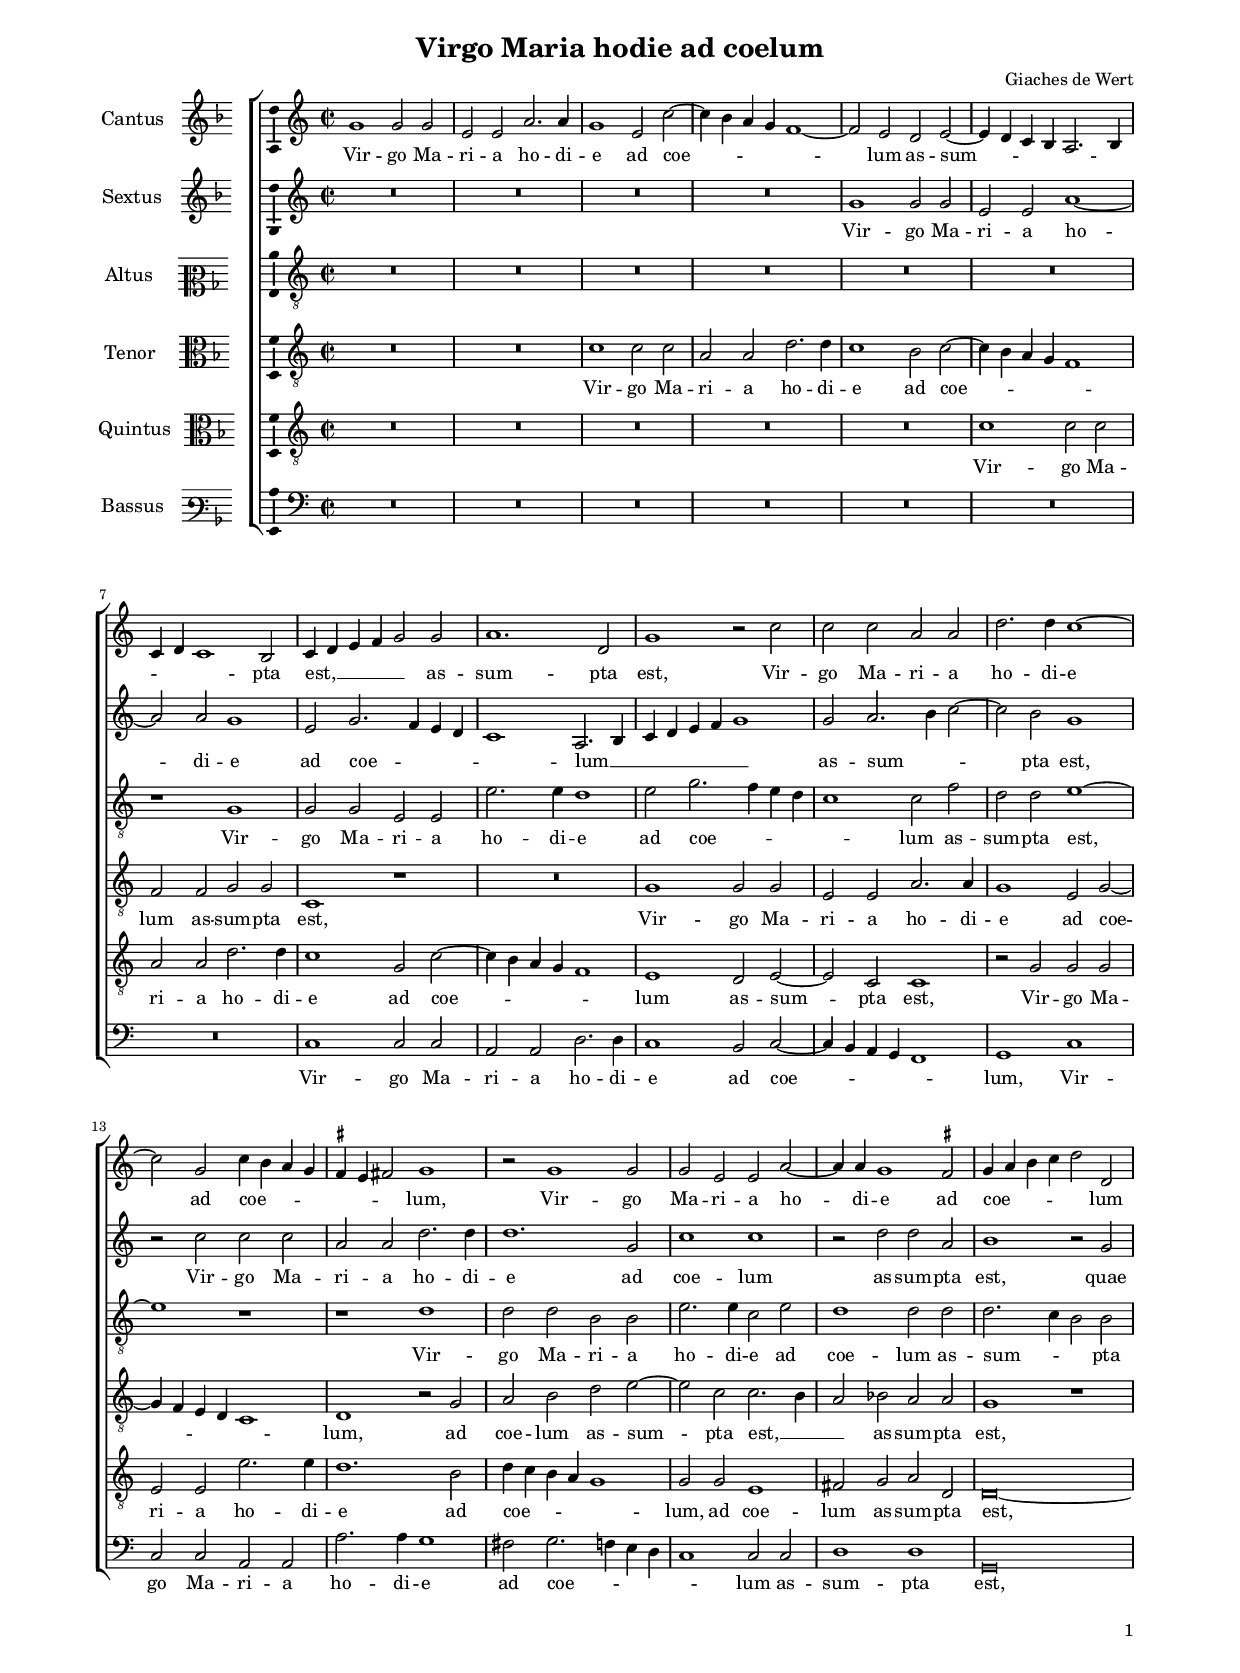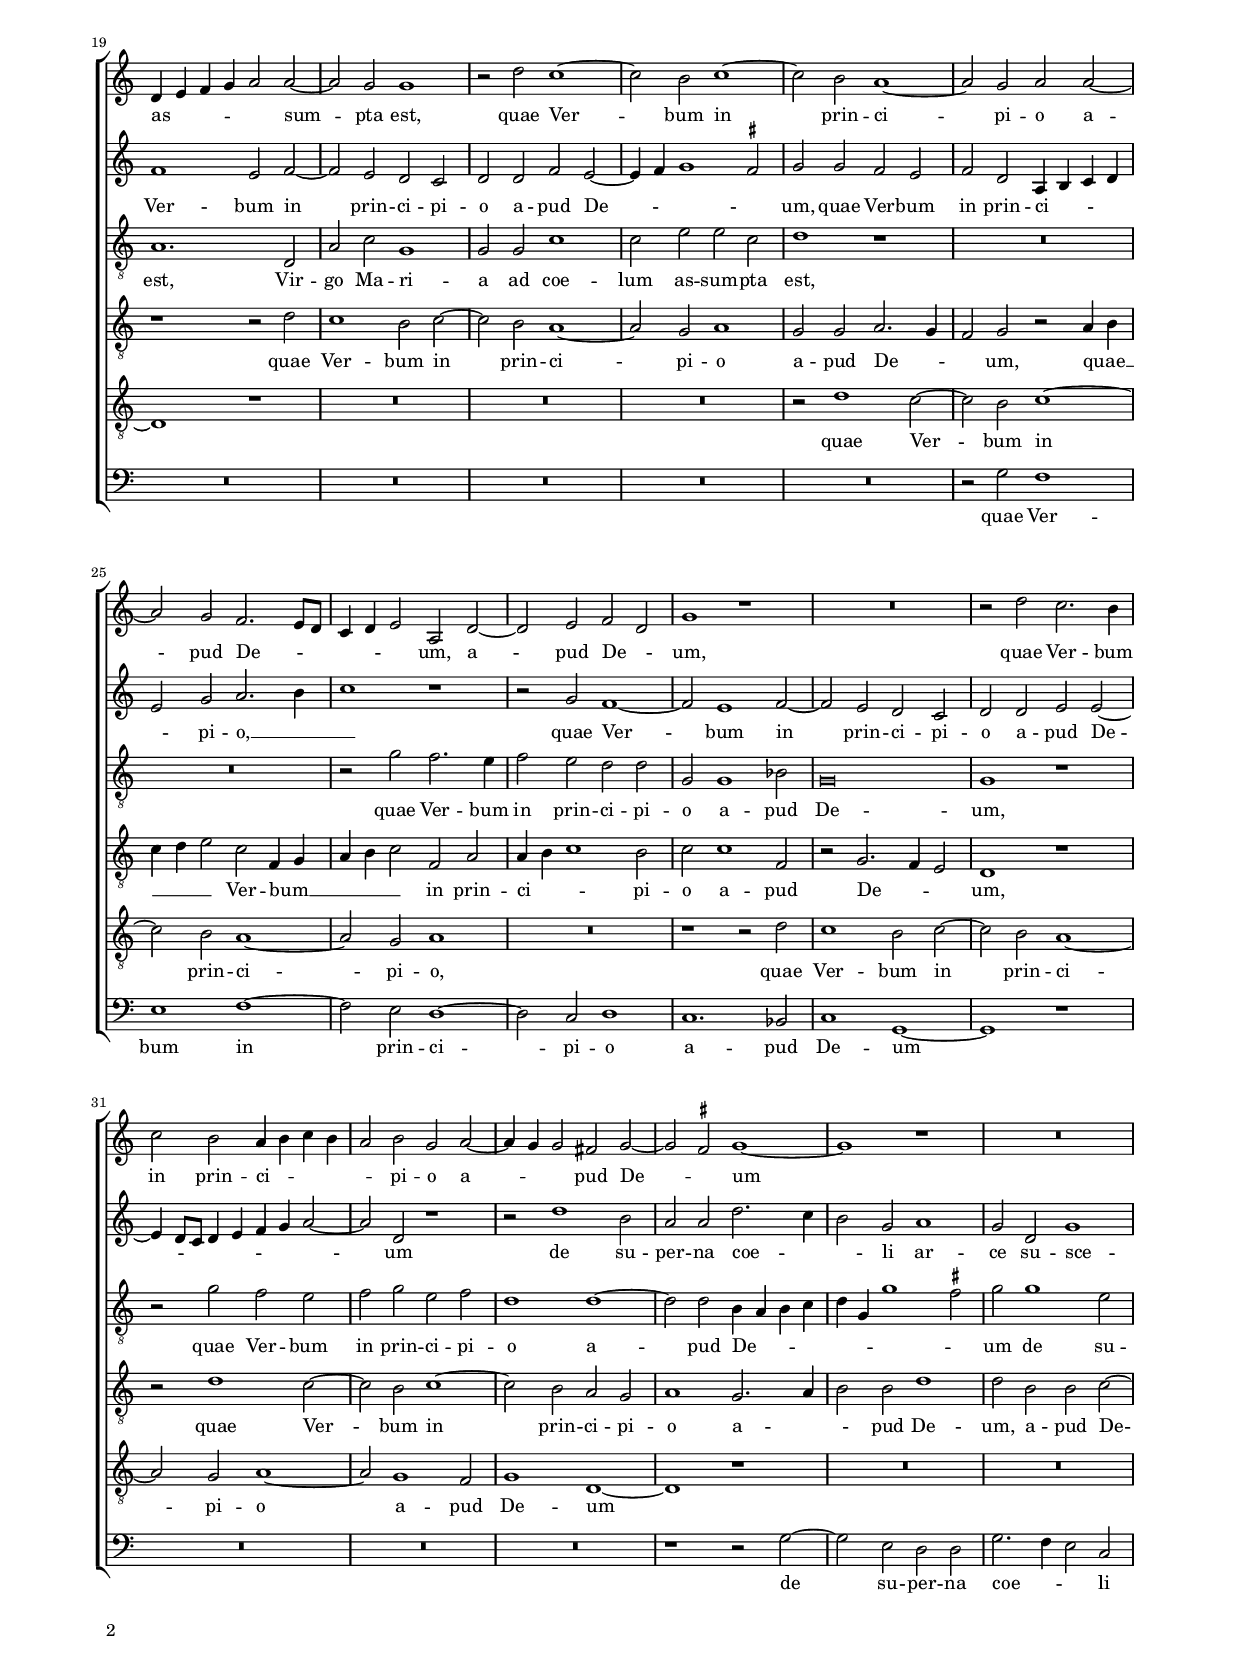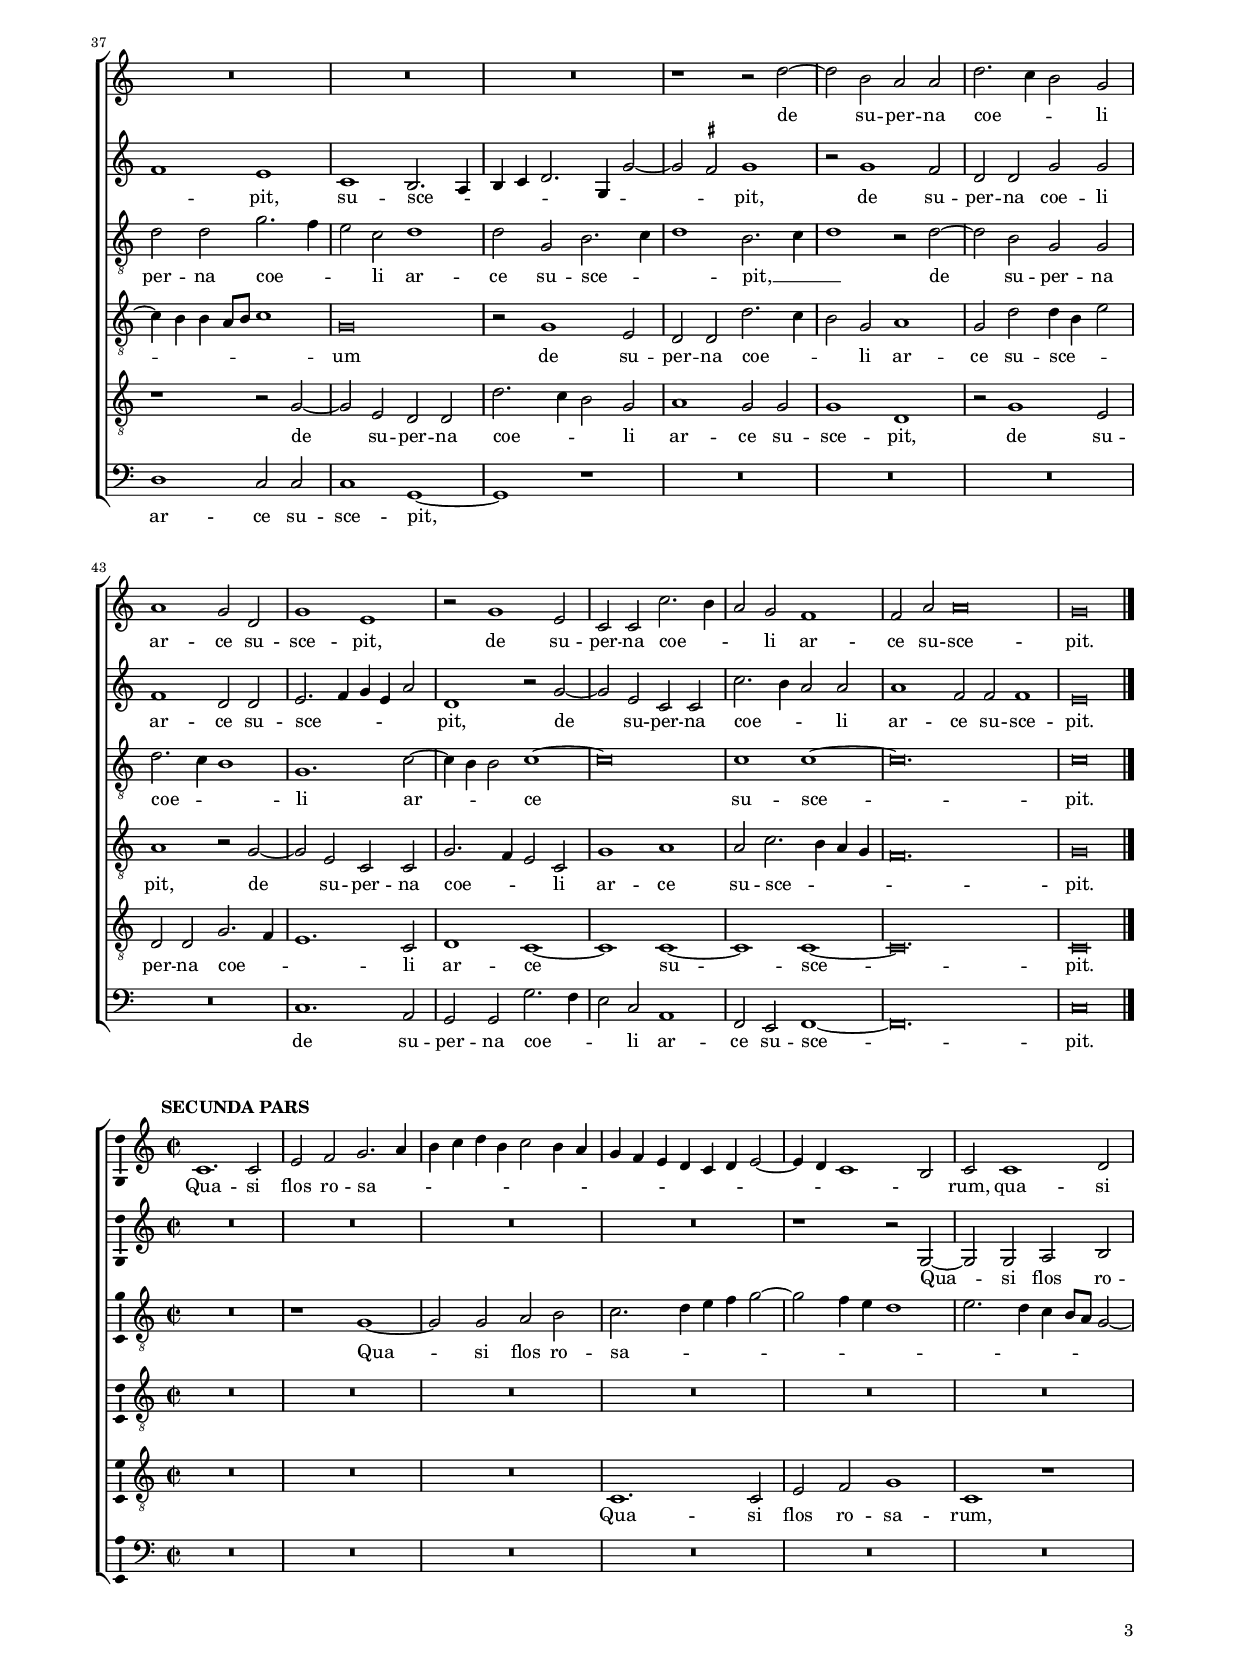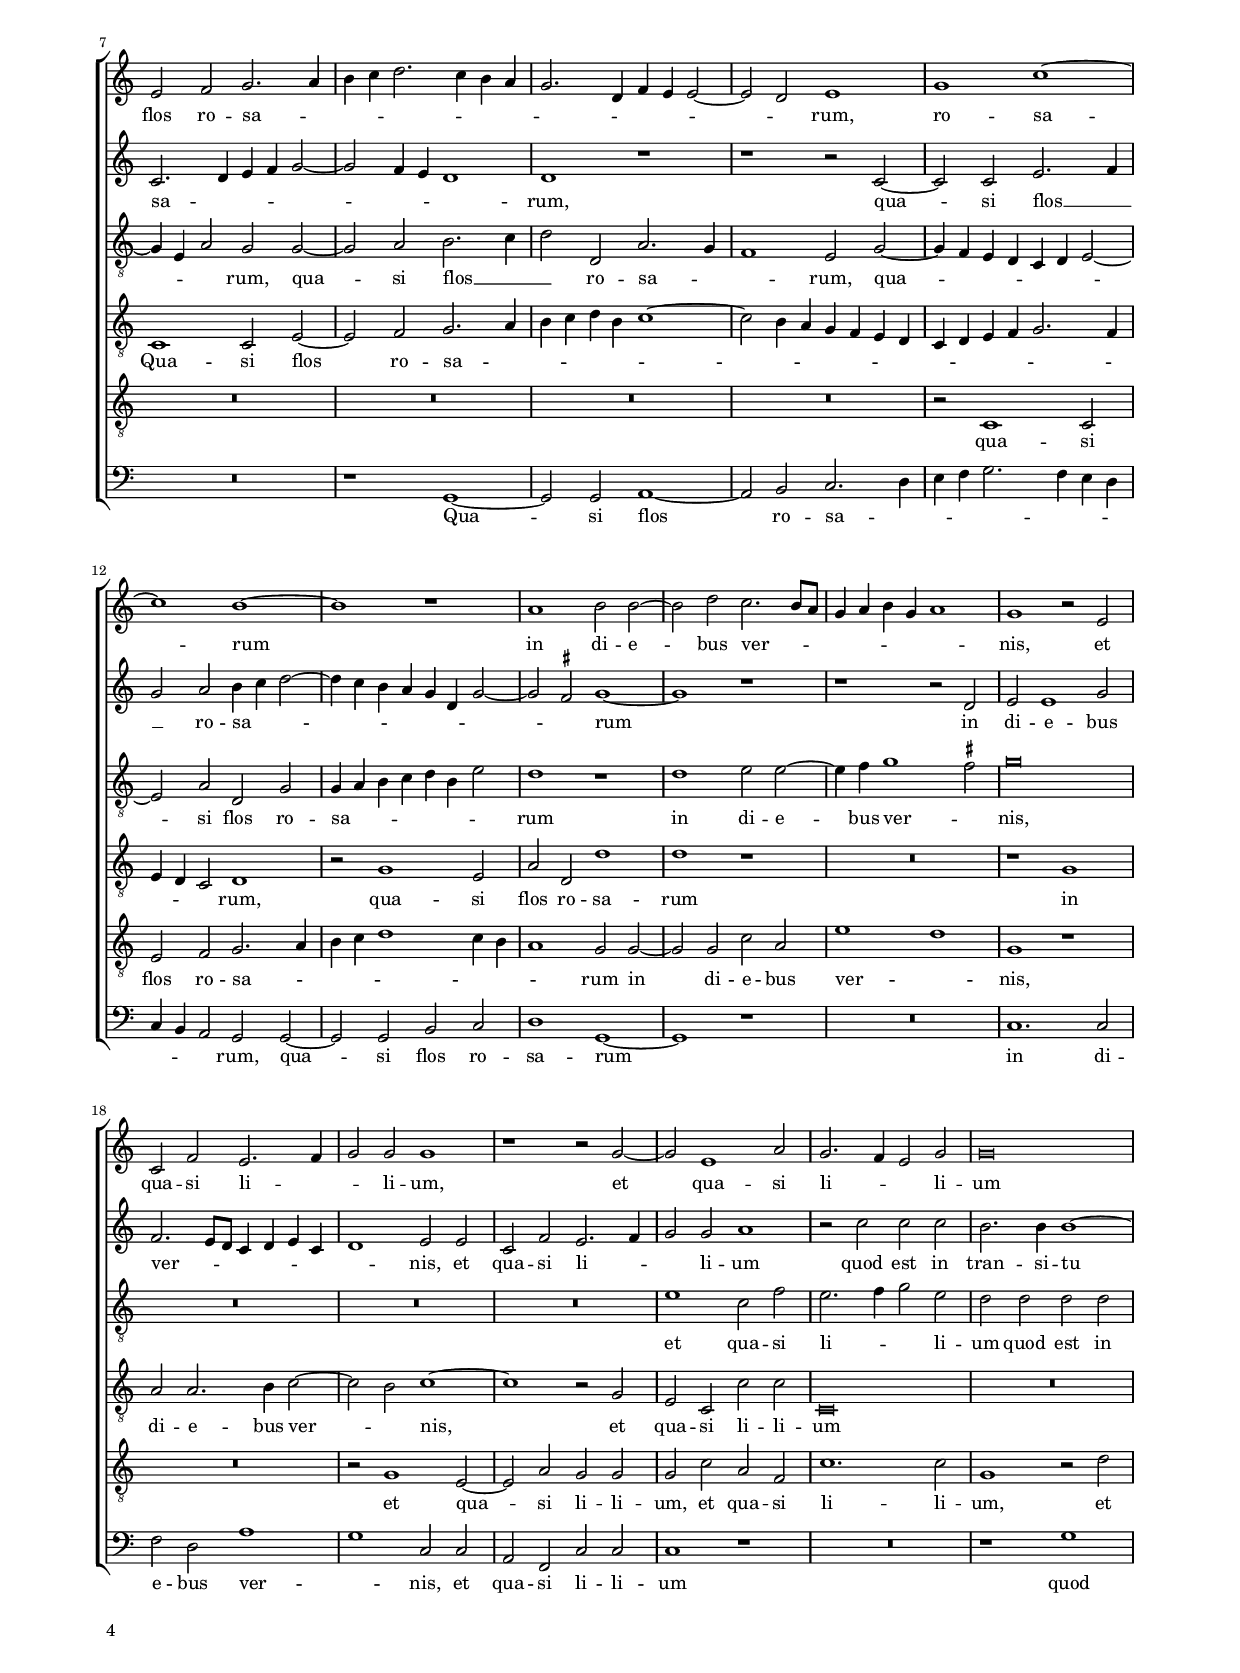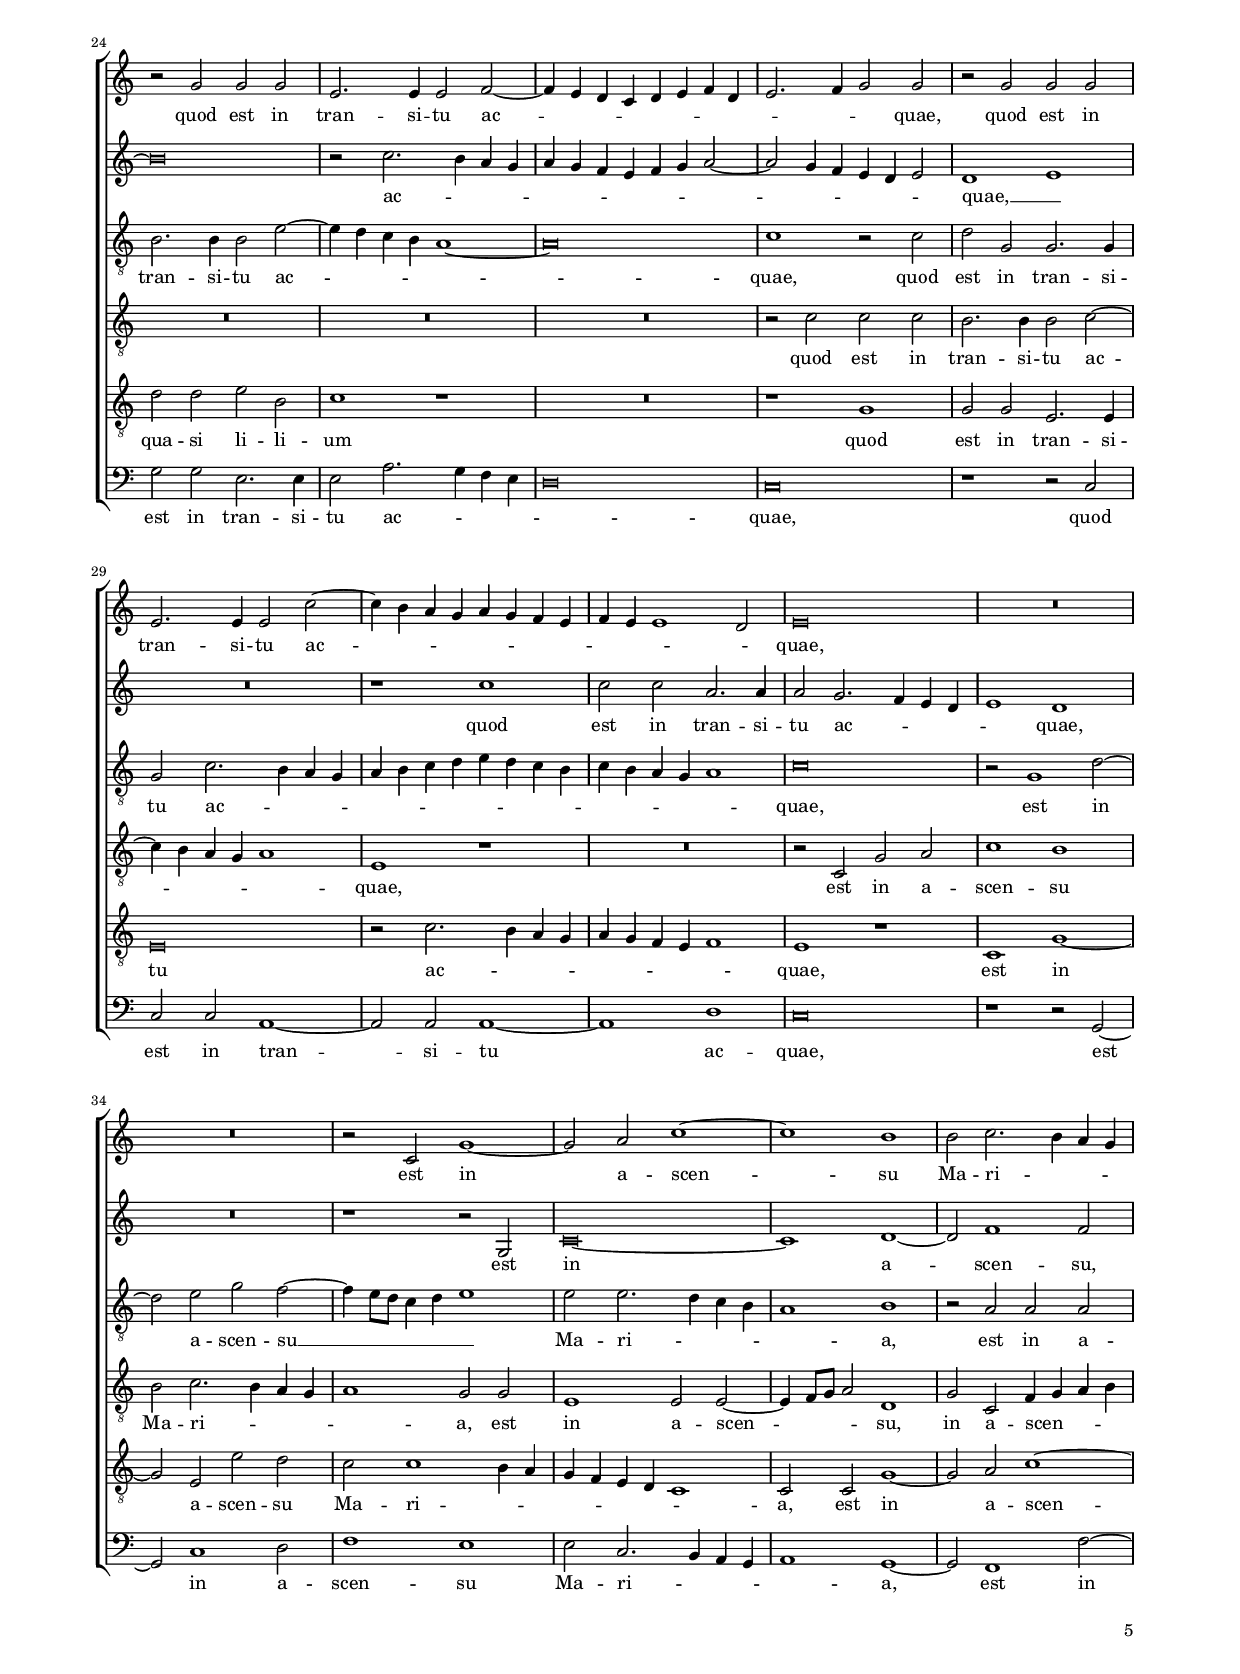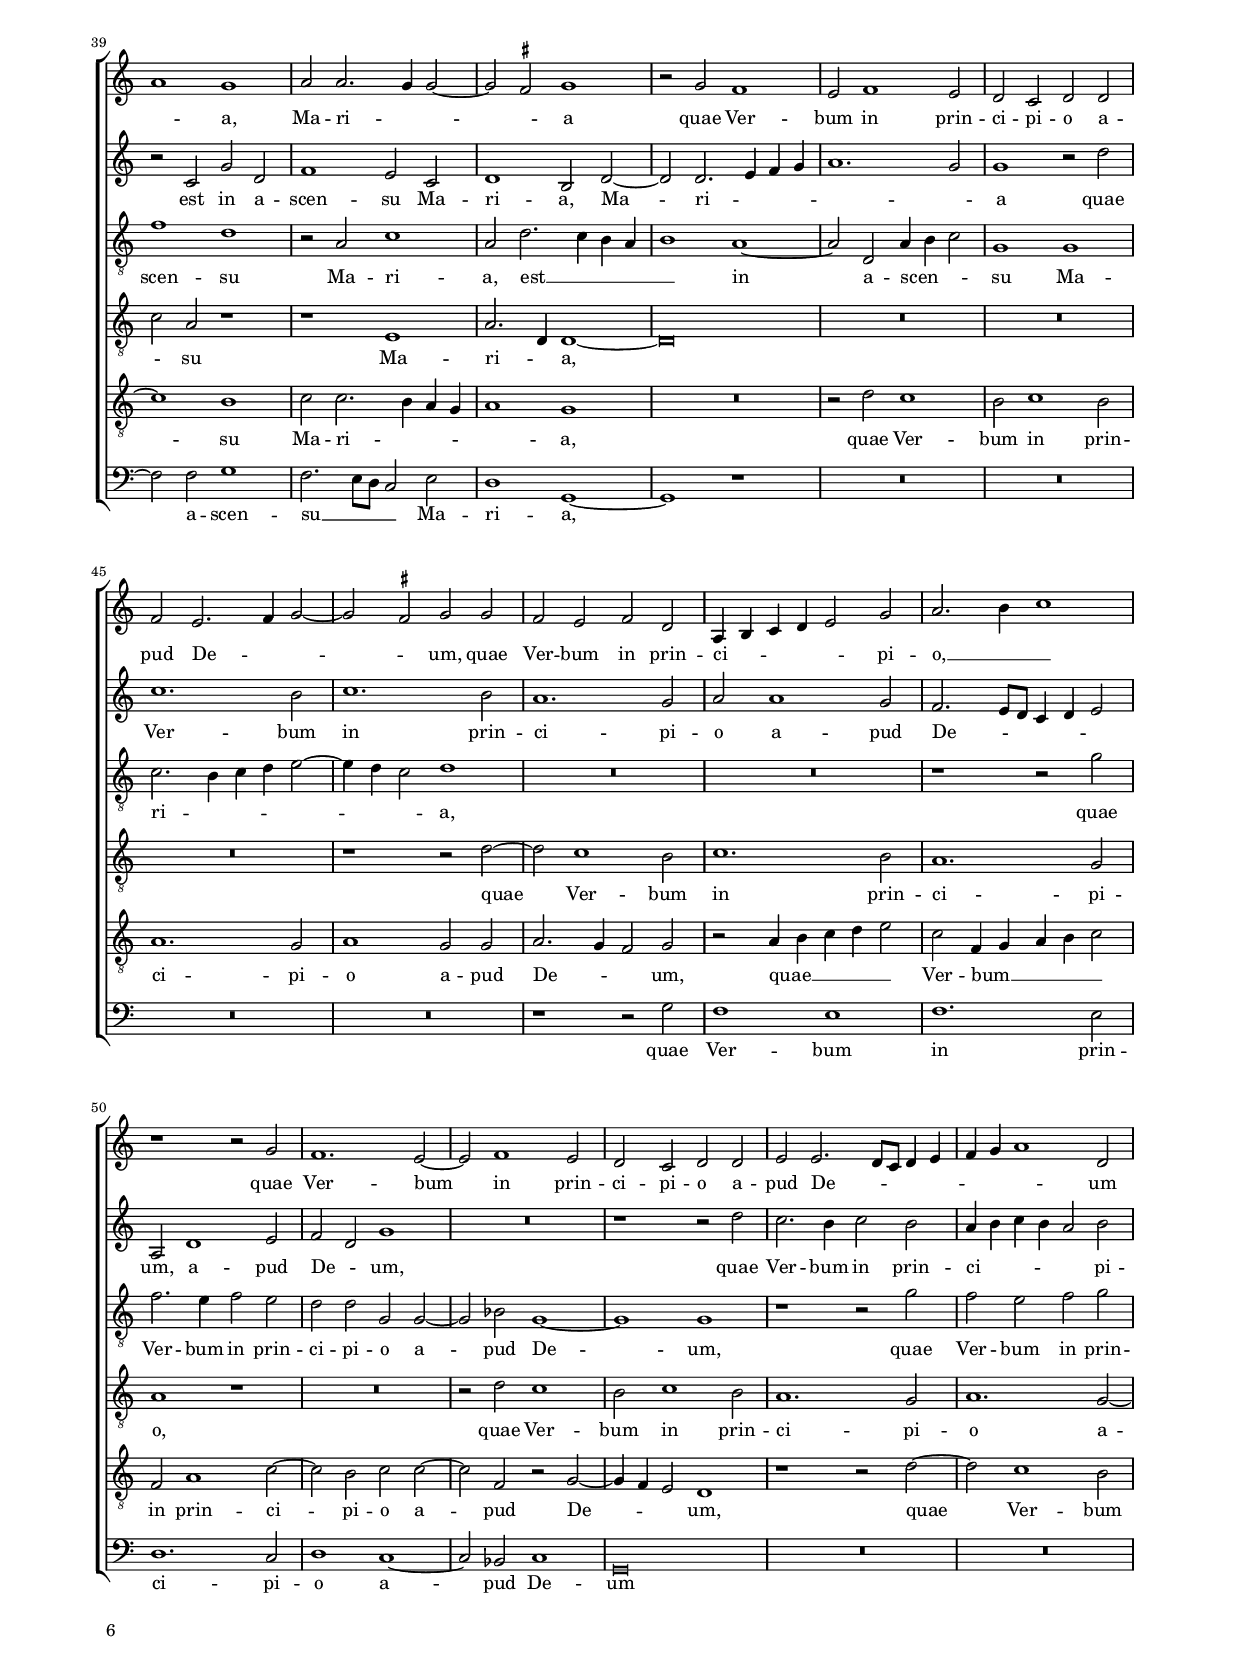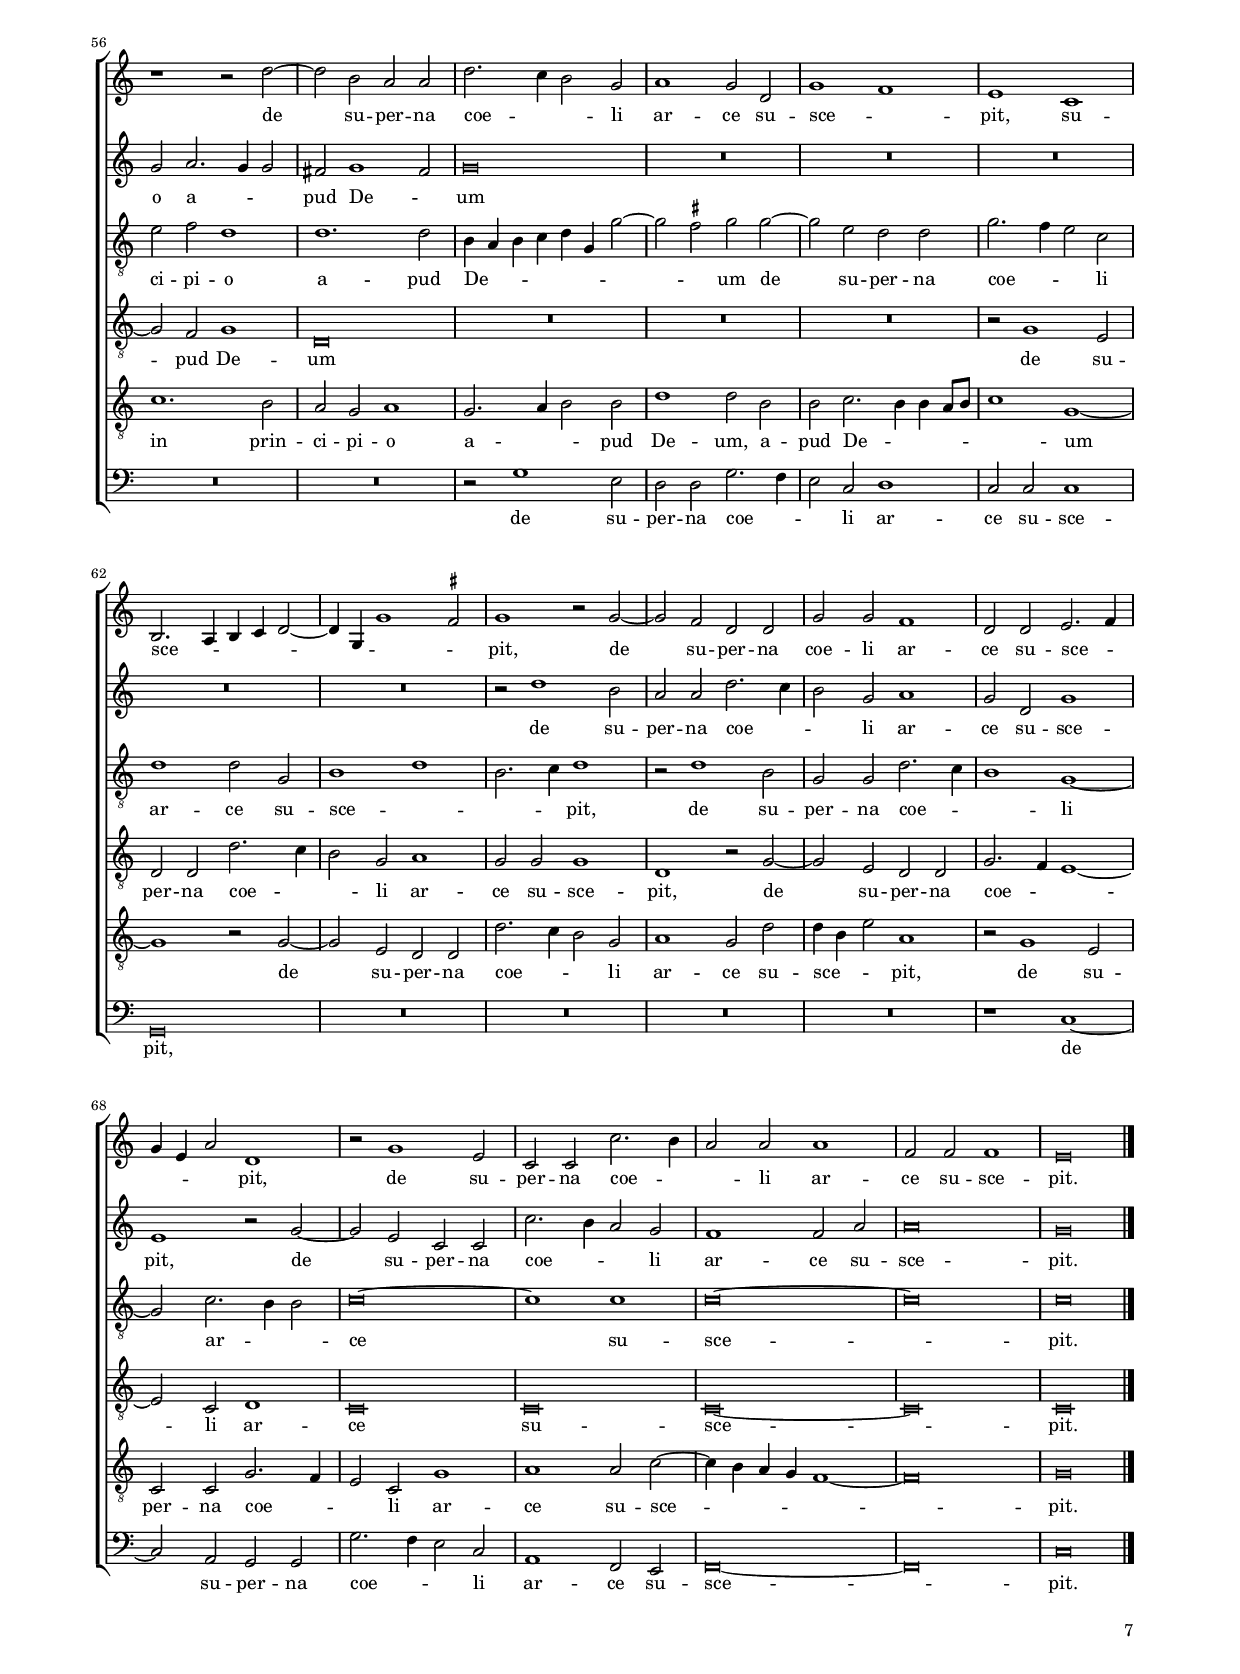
\header
{
  title="Virgo Maria hodie ad coelum"
  composer="Giaches de Wert"
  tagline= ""
}

\version "2.22.2"
\language deutsch
#(set-global-staff-size 15)
% #(set-default-paper-size "letter")
#(ly:set-option 'point-and-click #f)


	ficta = { \once \set suggestAccidentals = ##t }
	
	forget = #(define-music-function (music) (ly:music?) #{
		\accidentalStyle forget
		$music
		\accidentalStyle default
		#})



\paper
	{
	top-margin = 1.5 \cm
	bottom-margin = 1 \cm
	left-margin = 1.8 \cm
	right-margin = 1.8 \cm
	ragged-bottom = ##f
	ragged-last-bottom = ##f
	print-page-number = ##f
	score-system-spacing = #'((basic-distance . 17) (minimum-distance . 14) (padding . 5) (strechability . 250))
	system-system-spacing = #'((basic-distance . 17) (minimum-distance . 14) (padding . 5) (strechability . 250))
    oddFooterMarkup=\markup   \fill-line { "" \fromproperty #'page:page-number-string }
    evenFooterMarkup=\markup  \fill-line { \fromproperty #'page:page-number-string "" }
    last-bottom-spacing = #'((basic-distance . 12) (minimum-distance . 7) (padding . 4))
	systems-per-page = 3
%   page-count = 6
%	min-systems-per-page = 3
	}

global = {
	\key f \major
	\time 2/2 \set Score.measureLength = #(ly:make-moment 2/1)
    \skip 1*2*47
    \set Score.measureLength = #(ly:make-moment 3/1)
    \skip 1*3
    \set Score.measureLength = #(ly:make-moment 2/1)
    \skip 1*2 \bar "|."
	}


incipitcantus = \markup { \score {
	{
	\set Staff.instrumentName = \markup { \fontsize #1 "Cantus" }
	\key f \major
	\clef violin
	s4 \bar ""
	}
	\layout  {
	raggedright = ##t
	indent = 1.6 \cm
	line-width = 2.4 \cm
	\context { \Staff \remove Time_signature_engraver }
	\override Staff.Clef.Y-extent = #'(0 . 0)
	}} \hspace #1 }


incipitsextus = \markup { \score {
	{
	\set Staff.instrumentName = \markup { \fontsize #1 "Sextus" }
	\key f \major
	\clef violin
	s4 \bar ""
	}
	\layout  {
	raggedright = ##t
	indent = 1.6 \cm
	line-width = 2.4 \cm
	\context { \Staff \remove Time_signature_engraver }
	\override Staff.Clef.Y-extent = #'(0 . 0)
	}} \hspace #1 }
      
      
incipitaltus = \markup { \score {
	{
	\set Staff.instrumentName = \markup { \fontsize #1 "Altus" }
	\key f \major
	\clef mezzosoprano
	s4 \bar ""
	}
	\layout  {
	raggedright = ##t
	indent = 1.6 \cm
	line-width = 2.4 \cm
	\context { \Staff \remove Time_signature_engraver }
	\override Staff.Clef.Y-extent = #'(0 . 0)
	}} \hspace #1 }


incipittenor = \markup { \score {
	{
	\set Staff.instrumentName = \markup { \fontsize #1 "Tenor" }
	\key f \major
	\clef alto
	s4 \bar ""
	}
	\layout  {
	raggedright = ##t
	indent = 1.6 \cm
	line-width = 2.4 \cm
	\context { \Staff \remove Time_signature_engraver }
	\override Staff.Clef.Y-extent = #'(0 . 0)
	}} \hspace #1 }
      
      
incipitquintus = \markup { \score {
	{
	\set Staff.instrumentName = \markup { \fontsize #1 "Quintus" }
	\key f \major
	\clef alto
	s4 \bar ""
	}
	\layout  {
	raggedright = ##t
	indent = 1.6 \cm
	line-width = 2.4 \cm
	\context { \Staff \remove Time_signature_engraver }
	\override Staff.Clef.Y-extent = #'(0 . 0)
	}} \hspace #1 }
      
      
incipitbassus = \markup { \score {
	{
	\set Staff.instrumentName = \markup { \fontsize #1 "Bassus" }
	\key f \major
	\clef varbaritone
	s4 \bar ""
	}
	\layout  {
	raggedright = ##t
	indent = 1.6 \cm
	line-width = 2.4 \cm
	\context { \Staff \remove Time_signature_engraver }
	\override Staff.Clef.Y-extent = #'(0 . 0)
	}} \hspace #1 }


cantus =  \relative c''
	{
	c1 c2 c
	a2 a d2. d4
	c1 a2 f'~
	f4 e d c b1~
%5
	b2 a g a~ |
	a4 g f e d2. e4
	f4 g f1 e2
	f4 g a b c2 c
	d1. g,2
%10
	c1 r2 f |
	f2 f d d
	g2. g4 f1~
	f2 c f4 e d c
	\ficta h4 a h!2 c1
%15
	r2 c1 c2 |
	c2 a a d~
	d4 d c1 \ficta h2
	c4 d e f g2 g,
	g4 a b c d2 d~
%20
	d2 c c1 |
	r2 g' f1~
	f2 e f1~
	f2 e d1~
	d2 c d d~
%25
	d2 c b2. a8 g |
	f4 g a2 d, g~
	g2 a b g
	c1 r
	R\breve
%30
	r2 g' f2. e4 |
	f2 e d4 e f e
	d2 e c d~
	d4 c c2 h2 c~
	c2 \ficta h c1~
%35
	c1 r |
	R\breve
	R\breve
	R\breve
	R\breve
%40
	r1 r2 g'~ |
	g2 e d d
	g2. f4 e2 c
	d1 c2 g
	c1 a
%45
	r2 c1 a2 |
	f2 f f'2. e4
	d2 c b1
	b2 d d\breve
	c\breve |
	}


sextus = \relative c''
	{
	R\breve
	R\breve
	R\breve
	R\breve
%5
	c1 c2 c |
	a2 a d1~
	d2 d c1
	a2 c2. b4 a g
	f1 d2. e4
%10
	f4 g a b c1 |
	c2 d2. e4 f2~
	f2 e c1
	r2 f f f
	d2 d g2. g4
%15
	g1. c,2 |
	f1 f
	r2 g g d
	e1 r2 c
	b1 a2 b~
%20
        b2 a g f |
	g2 g b a~
	a4 b c1 \ficta h2
	c2 c b a
	b2 g d4 e f g
%25
	a2 c d2. e4 |
	f1 r
	r2 c b1~
	b2 a1 b2~
	b2 a g f
%30
	g2 g a a~ |
	a4 g8 f g4 a b c d2~
	d2 g, r1
	r2 g'1 e2
	d2 d g2. f4
%35
	e2 c d1 |
	c2 g c1
	b1 a
	f1 e2. d4
	e4 f g2. c,4 c'2~
%40
	c2 \ficta h c1 |
	r2 c1 b2
	g2 g c c
	b1 g2 g
	a2. b4 c a d2
%45
	g,1 r2 c~ |
	c2 a f f
	f'2. e4 d2 d
	d1 b2 b b1
	a\breve |
	}


altus =  \relative c'
	{
	R\breve
	R\breve
	R\breve
	R\breve
%5
	R\breve |
	R\breve
	r1 c
	c2 c a a
	a'2. a4 g1
%10
	a2 c2. b4 a g |
	f1 f2 b
	g2 g a1~
	a1 r
	r1 g
%15
	g2 g e e |
	a2. a4 f2 a
	g1 g2 g
	g2. f4 e2 e
	d1. g,2
%20
	d'2 f c1 |
	c2 c f1
	f2 a a f
	g1 r
	R\breve
%25
	R\breve |
	r2 c b2. a4
	b2 a g g
	c,2 c1 es2
	c\breve
%30
	c1 r |
	r2 c' b a
	b2 c a b
	g1 g~
	g2 g e4 d e f
%35
	g4 c, c'1 \ficta h2 |
	c2 c1 a2
	g2 g c2. b4
	a2 f g1
	g2 c, e2. f4
%40
	g1 e2. f4 |
	g1 r2 g~
	g2 e c c
	g'2. f4 e1
	c1. f2~
%45
	f4 e e2 f1~ |
	f\breve
	f1 f~
	f\breve.
	f\breve |
	}


tenor =  \relative c'
	{
	R\breve
	R\breve
	f1 f2 f
	d2 d g2. g4
%5
	f1 e2 f~ |
	f4 e d c b1
	b2 b c c
	f,1 r
	R\breve
%10
	c'1 c2 c |
	a2 a d2. d4
	c1 a2 c~
	c4 b a g f1
	g1 r2 c
%15
	d2 e g a~ |
	a2 f f2. e4
	d2 es d d
	c1 r
	r1 r2 g'
%20
	f1 e2 f~ |
	f2 e d1~
	d2 c d1
	c2 c d2. c4
	b2 c r d4 e
%25
	f4 g a2 f b,4 c |
	d4 e f2 b, d
	d4 e f1 e2
	f2 f1 b,2
	r2 c2. b4 a2
%30
	g1 r |
	r2 g'1 f2~
	f2 e f1~
	f2 e d c
	d1 c2. d4
%35
	e2 e g1 |
	g2 e e f~
	f4 e e d8 e f1
	c\breve
	r2 c1 a2
%40
	g2 g g'2. f4 |
	e2 c d1
	c2 g' g4 e a2
	d,1 r2 c~
	c2 a f f
%45
	c'2. b4 a2 f |
	c'1 d
	d2 f2. e4 d c
	b\breve.
        c\breve |
	}


quintus  =  \relative c'
	{
	R\breve
	R\breve
	R\breve
	R\breve
%5
	R\breve |
	f1 f2 f
	d2 d g2. g4
	f1 c2 f~
	f4 e d c b1
%10
	a1 g2 a~ |
	a2 f f1
	r2 c' c c
	a2 a a'2. a4
	g1. e2
%15
	g4 f e d c1 |
	c2 c a1
	h2 c d g,
	g\breve~
	g1 r
%20
	R\breve |
	R\breve
	R\breve
	r2 g'1 f2~
	f2 e f1~
%25
	f2 e d1~ |
	d2 c d1
	R\breve
	r1 r2 g
	f1 e2 f~
%30
	f2 e d1~ | 
	d2 c d1~
	d2 c1 b2
	c1 g~
	g1 r
%35
	R\breve |
	R\breve
	r1 r2 c~
	c2 a g g
	g'2. f4 e2 c
%40
	d1 c2 c |
	c1 g
	r2 c1 a2
	g2 g c2. b4
	a1. f2
%45
	g1 f~ |
	f1 f~
	f1 f~
	f\breve.
	f\breve |
	}

bassus  =  \relative c
	{
	R\breve
	R\breve
	R\breve
	R\breve
%5
	R\breve |
	R\breve
	R\breve
	f1 f2 f |
	d2 d g2. g4
%10
	f1 e2 f~ |
	f4 e d c b1
	c1 f
	f2 f d d
	d'2. d4 c1
%15
	h2 c2. b4 a g |
	f1 f2 f
	g1 g
	c,\breve
	R\breve
%20
	R\breve |
	R\breve
	R\breve
	R\breve
	r2 c' b1
%25
	a1 b~ |
	b2 a g1~
	g2 f g1
	f1. es2
	f1 c~
%30
	c1 r |
	R\breve
	R\breve
	R\breve
	r1 r2 c'~
%35
	c2 a g g |
	c2. b4 a2 f
	g1 f2 f
	f1 c~
	c1 r
%40
	R\breve |
	R\breve
	R\breve
	R\breve
	f1. d2
%45
	c2 c c'2. b4 |
	a2 f d1
	b2 a b1~
	b\breve.
	f'\breve |
	}


lyricscantus = \lyricmode {
	Vir -- go Ma -- ri -- a ho -- di -- e ad coe -- _ _ _ _ lum as -- sum -- _ _ _ _ _ _ _ _  pta est, __ _ _ _ _
        as -- sum -- pta est,
        Vir -- go Ma -- ri -- a ho -- di -- e ad coe -- _ _ _ _ _ _ lum,
        Vir -- go Ma -- ri -- a ho -- di -- e ad coe -- _ _ _ _ lum as -- _ _ _ _ sum -- pta est,
        quae Ver -- bum in prin -- ci -- pi -- o a -- pud De -- _ _ _ _ _ um,
        a -- pud De -- _ um,
        quae Ver -- bum in prin -- ci -- _ _ _ _ pi -- o a -- _ _ pud De -- _ um
        de su -- per -- na coe -- _ _ li ar -- ce su -- sce -- pit,
        de su -- per -- na coe -- _ _ li ar -- ce su -- sce -- pit.
	}


lyricssextus = \lyricmode {
	Vir -- go Ma -- ri -- a ho -- di -- e ad coe -- _ _ _ _ lum __ _ _ _ _ _ _ as -- sum -- _ _ pta est,
        Vir -- go Ma -- ri -- a ho -- di -- e ad coe -- lum as -- sum -- pta est,
        quae Ver -- bum in prin -- ci -- pi -- o a -- pud De -- _ _ _ um,
        quae Ver -- bum in prin -- ci -- _ _ _ _ pi -- o, __ _ _
        quae Ver -- bum in prin -- ci -- pi -- o a -- pud De -- _ _ _ _ _ _ _ um
        de su -- per -- na coe -- _ _ li ar -- ce su -- sce -- _ pit,
        su -- sce -- _ _ _ _ _ _ _ pit,
        de su -- per -- na coe -- li ar -- ce su -- sce -- _ _ _ _ pit,
        de su -- per -- na coe -- _ _ li ar -- ce su -- sce -- pit.
	}
	
	
lyricsaltus = \lyricmode {
	Vir -- go Ma -- ri -- a ho -- di -- e ad coe -- _ _ _ _ lum as -- sum -- pta est,
        Vir -- go Ma -- ri -- a ho -- di -- e ad coe -- lum as -- sum -- _ _ pta est,
        Vir -- go Ma -- ri -- a ad coe -- lum as -- sum -- pta est,
        quae Ver -- bum in prin -- ci -- pi -- o a -- pud De -- um,
        quae Ver -- bum in prin -- ci -- pi -- o a -- pud De -- _ _ _ _ _ _ _ um
        de su -- per -- na coe -- _ _ li ar -- ce su -- sce -- _ _ pit, __ _ _
        de su -- per -- na coe -- _ _ li ar -- _ _ ce su -- sce -- pit.
	}


lyricstenor = \lyricmode {
	Vir -- go Ma -- ri -- a ho -- di -- e ad coe -- _ _ _ _ lum as -- sum -- pta est,
        Vir -- go Ma -- ri -- a ho -- di -- e ad coe -- _ _ _ _ lum,
        ad coe -- lum as -- sum -- pta est, __ _ _
        as -- sum -- pta est,
        quae Ver -- bum in prin -- ci -- pi -- o a -- pud De -- _ _ um,
        quae __ _ _ _ _ Ver -- bum __ _ _ _ _ in prin -- ci -- _ _ pi -- o a -- pud De -- _ _ um,
        quae Ver -- bum in prin -- ci -- pi -- o a -- _ _ pud De -- um,
        a -- pud De -- _ _ _ _ _ um
        de su -- per -- na coe -- _ _ li ar -- ce su -- sce -- _ _ pit,
        de su -- per -- na coe -- _ _ li ar -- ce su -- sce -- _ _ _ _ pit.
	}


lyricsquintus = \lyricmode {
	Vir -- go Ma -- ri -- a ho -- di -- e ad coe -- _ _ _ _ lum as -- sum -- pta est,
        Vir -- go Ma -- ri -- a ho -- di -- e ad coe -- _ _ _ _ lum,
        ad coe -- lum as -- sum -- pta est,
        quae Ver -- bum in prin -- ci -- pi -- o,
        quae Ver -- bum in prin -- ci -- pi -- o a -- pud De -- um
        de su -- per -- na coe -- _ _ li ar -- ce su -- sce -- pit,
        de su -- per -- na coe -- _ _ li ar -- ce su -- sce -- pit.
	}


lyricsbassus = \lyricmode {
	Vir -- go Ma -- ri -- a ho -- di -- e ad coe -- _ _ _ _ lum,
        Vir -- go Ma -- ri -- a ho -- di -- e ad coe -- _ _ _ _ lum as -- sum -- pta est,
        quae Ver -- bum in prin -- ci -- pi -- o a -- pud De -- um
        de su -- per -- na coe -- _ _ li ar -- ce su -- sce -- pit,
        de su -- per -- na coe -- _ _ li ar -- ce su -- sce -- pit.
	}


\score
{  
	\transpose f c {
	\new ChoirStaff \with { \override StaffGrouper.staff-staff-spacing.basic-distance = #12 }
	<<

	\new Staff << \global
	\new Voice="v1" {
		\set Staff.instrumentName=\incipitcantus
		\set Staff.midiInstrument = "reed organ"
		\clef violin
		\cantus }
	\new Lyrics \lyricsto "v1" {\lyricscantus }
	>>


	\new Staff << \global
	\new Voice="v6" {
		\set Staff.instrumentName=\incipitsextus
		\set Staff.midiInstrument = "reed organ"
		\clef violin
		\sextus}
	\new Lyrics \lyricsto "v6" {\lyricssextus }
	>>


	\new Staff << \global
	\new Voice="v2" {
		\set Staff.instrumentName=\incipitaltus
		\set Staff.midiInstrument = "reed organ"
        \clef "G_8" % violin
		\altus}
	\new Lyrics \lyricsto "v2" {\lyricsaltus }
	>>


	\new Staff << \global
	\new Voice="v3" {
		\set Staff.instrumentName=\incipittenor
		\set Staff.midiInstrument = "reed organ"
		\clef "G_8"
		\tenor }
	\new Lyrics \lyricsto "v3" {\lyricstenor }
	>>


	\new Staff << \global
	\new Voice="v5" {
		\set Staff.instrumentName=\incipitquintus
		\set Staff.midiInstrument = "reed organ"
		\clef "G_8"
		\quintus}
	\new Lyrics \lyricsto "v5" {\lyricsquintus }
	>>


	\new Staff << \global
	\new Voice="v4" {
		\set Staff.instrumentName=\incipitbassus
		\set Staff.midiInstrument = "reed organ"
		\clef bass
		\bassus }
	\new Lyrics \lyricsto "v4" {\lyricsbassus}
	>>

	>>
	} % transpose

	\layout
	{
	indent = 2.6 \cm
%	\context { \Lyrics \override VerticalAxisGroup.nonstaff-relatedstaff-spacing.padding = #2 }
%	\context { \Lyrics \override LyricText.font-size = #1 }	
	\context { \Staff \override TimeSignature.break-visibility = #end-of-line-invisible }
%	\context { \Staff \override InstrumentName.X-offset = #'-25 }
%	\context { \Voice \override Slur.transparent = ##t }
   	\context { \Staff \consists "Ambitus_engraver" }
	\context { \Score \override BarNumber.padding = #2 }
	\context { \Voice \override NoteHead.style = #'baroque }
	}

\midi
	{
    	\tempo 2 = 90
	}

}

%%%%%%%%%%%%%%%%%%%%  SECUNDA PARS   %%%%%%%%%%%%%%%%%%%%



global = {
	\key f \major
	\time 2/2 \set Score.measureLength = #(ly:make-moment 2/1)
	\skip 1*2*73 \bar "|."
	}


cantus =  \relative c''
	{
	f,1. f2
	a2 b c2. d4
	e4 f g e f2 e4 d
	c4 b a g f g a2~
%5
	a4 g f1 e2 |
	f2 f1 g2
	a2 b c2. d4
	e4 f g2. f4 e d
	c2. g4 b a a2~
%10
	a2 g a1 |
	c1 f~
	f1 e~
	e1 r
	d1 e2 e~
%15
	e2 g f2. e8 d |
	c4 d e c d1
	c1 r2 a
	f2 b a2. b4
	c2 c c1
%20
	r1 r2 c~ |
	c2 a1 d2
	c2. b4 a2 c
	c\breve
	r2 c c c
%25
	a2. a4 a2 b~ |
	b4 a g f g a b g
	a2. b4 c2 c
	r2 c c c
	a2. a4 a2 f'~
%30
	f4 e d c d c b a |
	b4 a a1 g2
	a\breve
	R\breve
	R\breve
%35
	r2 f c'1~ |
	c2 d f1~
	f1 e
	e2 f2. e4 d c
	d1 c
%40
	d2 d2. c4 c2~ |
	c2 \ficta h c1
	r2 c b1
	a2 b1 a2
	g2 f g g
%45
	b2 a2. b4 c2~ |
	c2 \ficta h c c
	b2 a b g
	d4 e f g a2 c
	d2. e4 f1
%50
	r1 r2 c |
	b1. a2~
	a2 b1 a2
	g2 f g g
	a2 a2. g8 f g4 a
%55
	b4 c d1 g,2 |
	r1 r2 g'~
	g2 e d d
	g2. f4 e2 c
	d1 c2 g
%60
	c1 b |
	a1 f
	e2. d4 e f g2~
	g4 c, c'1 \ficta h2
	c1 r2 c~
%65
        c2 b g g |
	c2 c b1
	g2 g a2. b4
	c4 a d2 g,1
	r2 c1 a2
%70
        f2 f f'2. e4
	d2 d d1 |
	b2 b b1
	a\breve |
	}


sextus = \relative c''
	{
	R\breve
	R\breve
	R\breve
	R\breve
%5
	r1 r2 c,~
	c2 c d e
	f2. g4 a b c2~
	c2 b4 a g1
	g1 r
%10
        r1 r2 f~ |	
	f2 f a2. b4
	c2 d e4 f g2~
	g4 f e d c g c2~
	c2 \ficta h c1~
%15
	c1 r |
	r1 r2 g
	a2 a1 c2
	b2. a8 g f4 g a f
	g1 a2 a
%20
	f2 b a2. b4 |
	c2 c d1
	r2 f f f
	e2. e4 e1~
	e\breve
%25
	r2 f2. e4 d c |
	d4 c b a b c d2~
	d2 c4 b a g a2
	g1 a
	R\breve
%30
	r1 f' |
	f2 f d2. d4
	d2 c2. b4 a g
	a1 g
	R\breve
%35
	r1 r2 c, |
	f\breve~
	f1 g~
	g2 b1 b2
	r2 f c' g
%40
	b1 a2 f |
	g1 e2 g~
	g2 g2. a4 b c
	d1. c2
	c1 r2 g'
%45
	f1. e2 |
	f1. e2
	d1. c2
	d2 d1 c2
	b2. a8 g f4 g a2
%50
	d,2 g1 a2 |
	b2 g c1
	R\breve
	r1 r2 g'
	f2. e4 f2 e
%55
	d4 e f e d2 e |
	c2 d2. c4 c2
	h2 c1 h2
	c\breve
	R\breve
%60
	R\breve |
	R\breve
	R\breve
	R\breve
	r2 g'1 e2
%65
	d2 d g2. f4 |
	e2 c d1
	c2 g c1
	a1 r2 c~
	c2 a f f
%70
	f'2. e4 d2 c |
	b1 b2 d
	d\breve
	c\breve |
	}


altus =  \relative c'
	{
	R\breve
	r1 c~
	c2 c d e
	f2. g4 a b c2~
%5
	c2 b4 a g1 |
	a2. g4 f e8 d c2~
	c4 a d2 c c~
	c2 d e2. f4
	g2 g, d'2. c4
%10
	b1 a2 c~ |
	c4 b a g f g a2~
	a2 d g, c
	c4 d e f g e a2
	g1 r
%15
	g1 a2 a~ |
	a4 b c1 \ficta h2
	c\breve
	R\breve
	R\breve
%20
	R\breve |
	a1 f2 b
	a2. b4 c2 a
	g2 g g g
	e2. e4 e2 a~
%25
	a4 g f e d1~ |
	d\breve
	f1 r2 f
	g2 c, c2. c4
	c2 f2. e4 d c
%30
	d4 e f g a g f e |
	f4 e d c d1
	f\breve
	r2 c1 g'2~
	g2 a c b~
%35
	b4 a8 g f4 g a1 |
	a2 a2. g4 f e
	d1 e
	r2 d d d
	b'1 g
%40
	r2 d f1 |
	d2 g2. f4 e d
	e1 d~
	d2 g, d'4 e f2
	c1 c
%45
	f2. e4 f g a2~ |
	a4 g f2 g1
	R\breve
	R\breve
	r1 r2 c
%50
	b2. a4 b2 a |
	g2 g c, c~
	c2 es c1~
	c1 c
	r1 r2 c'
%55
	b2 a b c |
	a2 b g1
	g1. g2
	e4 d e f g c, c'2~
	c2 \ficta h c c~
%60
	c2 a g g |
	c2. b4 a2 f
	g1 g2 c,
	e1 g
	e2. f4 g1
%65
	r2 g1 e2 |
	c2 c g'2. f4
	e1 c~
	c2 f2. e4 e2
	f\breve~
%70
	f1 f |
	f\breve~
	f\breve
	f\breve |
	}


tenor =  \relative c'
	{
	R\breve
	R\breve
	R\breve
	R\breve
%5
	R\breve |
	R\breve
	f,1 f2 a~
	a2 b c2. d4
	e4 f g e f1~
%10
	f2 e4 d c b a g |
	f4 g a b c2. b4
	a4 g f2 g1
	r2 c1 a2
	d2 g, g'1
%15
	g1 r |
	R\breve
	r1 c,
	d2 d2. e4 f2~
	f2 e f1~
%20
	f1 r2 c |
	a2 f f' f
	f,\breve
	R\breve
	R\breve
%25
	R\breve |
	R\breve
	r2 f' f f
	e2. e4 e2 f~
	f4 e d c d1
%30
	a1 r |
	R\breve
	r2 f c' d
	f1 e
	e2 f2. e4 d c
%35
	d1 c2 c |
	a1 a2 a~
	a4 b8 c d2 g,1
	c2 f, b4 c d e
	f2 d r1 |
%40
        r1 a |	
	d2. g,4 g1~
	g\breve
	R\breve
	R\breve
%45
	R\breve |
	r1 r2 g'~
	g2 f1 e2
	f1. e2
	d1. c2
%50
	d1 r |
	R\breve
	r2 g f1
	e2 f1 e2
	d1. c2
%55
	d1. c2~ |
	c2 b c1
	g\breve
	R\breve
	R\breve
%60
	R\breve |
	r2 c1 a2
	g2 g g'2. f4
	e2 c d1
	c2 c c1
%65
	g1 r2 c~ |
	c2 a g g
	c2. b4 a1~
	a2 f g1
	f\breve
%70
	f\breve |
	f\breve~
	f\breve
	f\breve |
	}


quintus  =  \relative c'
	{
	R\breve
	R\breve
	R\breve
	f,1. f2
%5
	a2 b c1 |
	f,1 r
	R\breve
	R\breve
	R\breve
%10
	R\breve |
	r2 f1 f2
	a2 b c2. d4
	e4 f g1 f4 e
	d1 c2 c~
%15
	c2 c f d |
	a'1 g
	c,1 r
	R\breve
	r2 c1 a2~
%20
	a2 d c c |
	c2 f d b
	f'1. f2
	c1 r2 g'
	g2 g a e
%25
	f1 r |
	R\breve
	r1 c
	c2 c a2. a4
	a\breve
%30
	r2 f'2. e4 d c |
	d4 c b a b1
	a1 r
	f1 c'~
	c2 a a' g
%35
	f2 f1 e4 d |
	c4 b a g f1
	f2 f c'1~
	c2 d f1~
	f1 e
%40
	f2 f2. e4 d c |
	d1 c
	R\breve
	r2 g' f1
	e2 f1 e2
%45
	d1. c2 |
	d1 c2 c
	d2. c4 b2 c
	r2 d4 e f g a2
	f2 b,4 c d e f2
%50
	b,2 d1 f2~ |
	f2 e f f~
	f2 b, r c~
	c4 b a2 g1
	r1 r2 g'~
%55
	g2 f1 e2 |
	f1. e2
	d2 c d1
	c2. d4 e2 e
	g1 g2 e
%60
	e2 f2. e4 e d8 e |
	f1 c~
	c1 r2 c~
	c2 a g g
	g'2. f4 e2 c
%65
	d1 c2 g' |
	g4 e a2 d,1
	r2 c1 a2
	f2 f c'2. b4
	a2 f c'1
%70
	d1 d2 f~ |
	f4 e d c b1~
	b\breve
	c\breve |
	}

bassus  =  \relative c
	{
	R\breve
	R\breve
	R\breve
	R\breve
%5
	R\breve |
	R\breve
	R\breve
	r1 c~
	c2 c d1~
%10
	d2 e f2. g4 |
	a4 b c2. b4 a g
	f4 e d2 c c~
	c2 c e f
	g1 c,~
%15
	c1 r |
	R\breve
	f1. f2
	b2 g d'1
	c1 f,2 f
%20
	d2 b f' f |
	f1 r
	R\breve
	r1 c'
	c2 c a2. a4
%25
	a2 d2. c4 b a |
	g\breve
	f\breve
	r1 r2 f
	f2 f d1~
%30
	d2 d d1~ |
	d1 g
	f\breve
	r1 r2 c~
	c2 f1 g2
%35
	b1 a |
	a2 f2. e4 d c
	d1 c~
	c2 b1 b'2~
	b2 b c1
%40
	b2. a8 g f2 a |
	g1 c,~
	c1 r
	R\breve
	R\breve
%45
	R\breve |
	R\breve
	r1 r2 c'
	b1 a
	b1. a2
%50
	g1. f2 |
	g1 f~
	f2 es f1
	c\breve
	R\breve
%55
	R\breve |
	R\breve
	R\breve
	r2 c'1 a2
	g2 g c2. b4
%60
	a2 f g1 |
	f2 f f1
	c\breve
	R\breve
	R\breve
%65
	R\breve |
	R\breve
	r1 f~
	f2 d c c
	c'2. b4 a2 f
%70
	d1 b2 a |
	b\breve~
	b\breve
	f'\breve |
	}


lyricscantus = \lyricmode {
	Qua -- si flos ro -- sa -- _ _ _ _ _ _ _ _ _ _ _ _ _ _ _ _ _ _ rum,
        qua -- si flos ro -- sa -- _ _ _ _ _ _ _ _ _ _ _ _ _ rum,
        ro -- sa -- rum
        in di -- e -- bus ver -- _ _ _ _ _ _ _ nis,
        et qua -- si li -- _ _ li -- um,
        et qua -- si li -- _ _ li -- um
        quod est in tran -- si -- tu ac -- _ _ _ _ _ _ _ _ _ _ quae,
        quod est in tran -- si -- tu ac -- _ _ _ _ _ _ _ _ _ _ _ quae,
        est in a -- scen -- su Ma -- ri -- _ _ _ _ a,
        Ma -- ri -- _ _ _ a
        quae Ver -- bum in prin -- ci -- pi -- o a -- pud De -- _ _ _ um,
        quae Ver -- bum in prin -- ci -- _ _ _ _ pi -- o, __ _ _
        quae Ver -- bum in prin -- ci -- pi -- o a -- pud De -- _ _ _ _ _ _ _ um
        de su -- per -- na coe -- _ _ li ar -- ce su -- sce -- _ pit,
        su -- sce -- _ _ _ _ _ _ _ pit,
        de su -- per -- na coe -- li ar -- ce su -- sce -- _ _ _ _ pit,
        de su -- per -- na coe -- _ _ li ar -- ce su -- sce -- pit.
	}


lyricssextus = \lyricmode {
	Qua -- si flos ro -- sa -- _ _ _ _ _ _ _ rum,
        qua -- si flos __ _ _ ro -- sa -- _ _ _ _ _ _ _ _ _ rum
        in di -- e -- bus ver -- _ _ _ _ _ _ _ nis,
        et qua -- si li -- _ _ li -- um
        quod est in tran -- si -- tu ac -- _ _ _ _ _ _ _ _ _ _ _ _ _ _ _ quae, __ _
        quod est in tran -- si -- tu ac -- _ _ _ _ quae,
        est in a -- scen -- su,
        est in a -- scen -- su Ma -- ri -- a,
        Ma -- ri -- _ _ _ _ _ a
        quae Ver -- bum in prin -- ci -- pi -- o a -- pud De -- _ _ _ _ _ um,
        a -- pud De -- _ um,
        quae Ver -- bum in prin -- ci -- _ _ _ _ pi -- o a -- _ _ pud De -- _ um
        de su -- per -- na coe -- _ _ li ar -- ce su -- sce -- pit,
        de su -- per -- na coe -- _ _ li ar -- ce su -- sce -- pit.
	}


lyricsaltus = \lyricmode {
	Qua -- si flos ro -- sa -- _ _ _ _ _ _ _ _ _ _ _ _ _ _ _ rum,
        qua -- si flos __ _ _ ro -- sa -- _ _ rum,
        qua -- _ _ _ _ _ _ si flos ro -- sa -- _ _ _ _ _ _ rum
        in di -- e -- bus ver -- _ nis,
        et qua -- si li -- _ _ li -- um
        quod est in tran -- si -- tu ac -- _ _ _ _ quae,
        quod est in tran -- si -- tu ac -- _ _ _ _ _ _ _ _ _ _ _ _ _ _ _ _ quae,
        est in a -- scen -- su __ _ _ _ _ _ Ma -- ri -- _ _ _ _ a,
        est in a -- scen -- su Ma -- ri -- a,
        est __ _ _ _ _ in a -- scen -- _ _ su Ma -- ri -- _ _ _ _ _ _ a,
        quae Ver -- bum in prin -- ci -- pi -- o a -- pud De -- um,
        quae Ver -- bum in prin -- ci -- pi -- o a -- pud De -- _ _ _ _ _ _ _ um
        de su -- per -- na coe -- _ _ li ar -- ce su -- sce -- _ _ _ pit,
        de su -- per -- na coe -- _ _ li ar -- _ _ ce su -- sce -- pit.
	}


lyricstenor = \lyricmode {
	Qua -- si flos ro -- sa -- _ _ _ _ _ _ _ _ _ _ _ _ _ _ _ _ _ _ _ _ _ rum,
        qua -- si flos ro -- sa -- rum
        in di -- e -- bus ver -- _ nis,
        et qua -- si li -- li -- um
        quod est in tran -- si -- tu ac -- _ _ _ _ quae,
        est in a -- scen -- su Ma -- ri -- _ _ _ _ a,
        est in a -- scen -- _ _ _ su,
        in a -- scen -- _ _ _ _ su Ma -- ri -- _ a,
        quae Ver -- bum in prin -- ci -- pi -- o,
        quae Ver -- bum in prin -- ci -- pi -- o a -- pud De -- um
        de su -- per -- na coe -- _ _ li ar -- ce su -- sce -- pit,
        de su -- per -- na coe -- _ _ li ar -- ce su -- sce -- pit.
	}


lyricsquintus = \lyricmode {
	Qua -- si flos ro -- sa -- rum,
        qua -- si flos ro -- sa -- _ _ _ _ _ _ _ rum
        in di -- e -- bus ver -- _ nis,
        et qua -- si li -- li -- um,
        et qua -- si li -- li -- um,
        et qua -- si li -- li -- um
        quod est in tran -- si -- tu ac -- _ _ _ _ _ _ _ _ quae,
        est in a -- scen -- su Ma -- ri -- _ _ _ _ _ _ _ a,
        est in a -- scen -- su Ma -- ri -- _ _ _ _ a,
        quae Ver -- bum in prin -- ci -- pi -- o a -- pud De -- _ _ um,
        quae __ _ _ _ _ Ver -- bum __ _ _ _ _ in prin -- ci -- pi -- o a -- pud De -- _ _ um,
        quae Ver -- bum in prin -- ci -- pi -- o a -- _ _ pud De -- um,
        a -- pud De -- _ _ _ _ _ um
        de su -- per -- na coe -- _ _ li ar -- ce su -- sce -- _ _ pit,
        de su -- per -- na coe -- _ _ li ar -- ce su -- sce -- _ _ _ _ pit.
	}


lyricsbassus = \lyricmode {
	Qua -- si flos ro -- sa -- _ _ _ _ _ _ _ _ _ _ rum,
        qua -- si flos ro -- sa -- rum
        in di -- e -- bus ver -- _ nis,
        et qua -- si li -- li -- um
        quod est in tran -- si -- tu ac -- _ _ _ _ quae,
        quod est in tran -- si -- tu ac -- quae,
        est in a -- scen -- su Ma -- ri -- _ _ _ _ a,
        est in a -- scen -- su __ _ _ _ Ma -- ri -- a,
        quae Ver -- bum in prin -- ci -- pi -- o a -- pud De -- um
        de su -- per -- na coe -- _ _ li ar -- ce su -- sce -- pit,
        de su -- per -- na coe -- _ _ li ar -- ce su -- sce -- pit.
	}


\score
{  
	\transpose f c {
	\new ChoirStaff \with { \override StaffGrouper.staff-staff-spacing.basic-distance = #12 }
	<<

	\new Staff <<\global
	\new Voice="v1" {
	  %\set Staff.instrumentName="Cantus"
		\set Staff.midiInstrument = "reed organ"
		\clef violin
		\cantus }
	\new Lyrics \lyricsto "v1" {\lyricscantus }
	>>


	\new Staff << \global
	\new Voice="v6" {
	  %\set Staff.instrumentName="Sextus"
		\set Staff.midiInstrument = "reed organ"
		\clef violin
		\sextus}
	\new Lyrics \lyricsto "v6" {\lyricssextus }
	>>


	\new Staff << \global
	\new Voice="v2" {
	  %\set Staff.instrumentName="Altus"
		\set Staff.midiInstrument = "reed organ"
        \clef "G_8" % violin
		\altus}
	\new Lyrics \lyricsto "v2" {\lyricsaltus }
	>>


	\new Staff <<\global
	\new Voice="v3" {
	  %\set Staff.instrumentName="Tenor"
		\set Staff.midiInstrument = "reed organ"
		\clef "G_8"
		\tenor }
	\new Lyrics \lyricsto "v3" {\lyricstenor }
	>>


	\new Staff << \global
	\new Voice="v5" {
	  %\set Staff.instrumentName="Quintus"
		\set Staff.midiInstrument = "reed organ"
		\clef "G_8"
		\quintus}
	\new Lyrics \lyricsto "v5" {\lyricsquintus }
	>>


	\new Staff <<\global
	\new Voice="v4" {
	  %\set Staff.instrumentName="Bassus"
		\set Staff.midiInstrument = "reed organ"
		\clef bass
		\bassus }
	\new Lyrics \lyricsto "v4" {\lyricsbassus}
	>>

	>>
	} % transpose

	\layout
	{
	indent = 0 \cm
%	\context { \Lyrics \override VerticalAxisGroup.nonstaff-relatedstaff-spacing.padding = #2 }
%	\context { \Lyrics \override LyricText.font-size = #1 }
	\context { \Staff \override TimeSignature.break-visibility = #end-of-line-invisible }
   	\context { \Staff \consists "Ambitus_engraver" }
	\context { \Score \override BarNumber.padding = #2 }
	\context { \Voice \override NoteHead.style = #'baroque }
	}

%   \header { piece = \markup { \raise #2 \hspace # 7 \bold "SECUNDA PARS"} }
    \header { piece = \markup { \hspace #7 \column { \raise #2  \transparent "x" \bold "SECUNDA PARS"} } }
        
\midi
	{
    	\tempo 2 = 90
	}

}

% EOF
